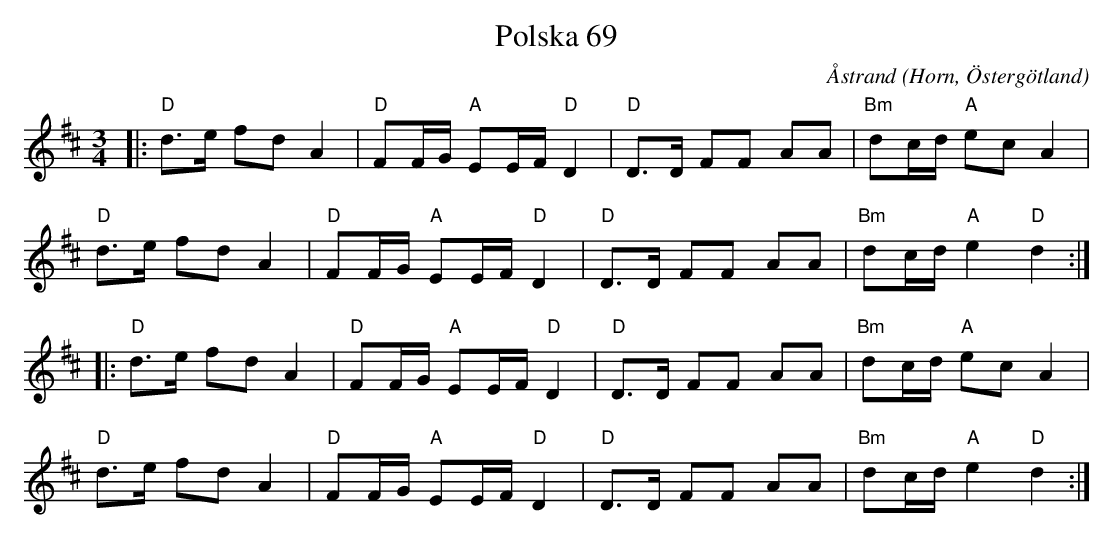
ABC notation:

X:1
T:Polska 69
C:Åstrand
O:Horn, Östergötland
M:3/4
L:1/8
K:D
V:1
|:"D"d>e fd A2|"D"FF/G/"A" EE/F/ "D"D2|"D"D>D FF AA|"Bm"dc/d/ "A"ec A2|
"D"d>e fd A2|"D"FF/G/"A" EE/F/ "D"D2|"D"D>D FF AA|"Bm"dc/d/ "A"e2 "D" d2:|
|:"D"d>e fd A2|"D"FF/G/"A" EE/F/ "D"D2|"D"D>D FF AA|"Bm"dc/d/ "A"ec A2|
"D"d>e fd A2|"D"FF/G/"A" EE/F/ "D"D2|"D"D>D FF AA|"Bm"dc/d/ "A"e2 "D" d2:|]
